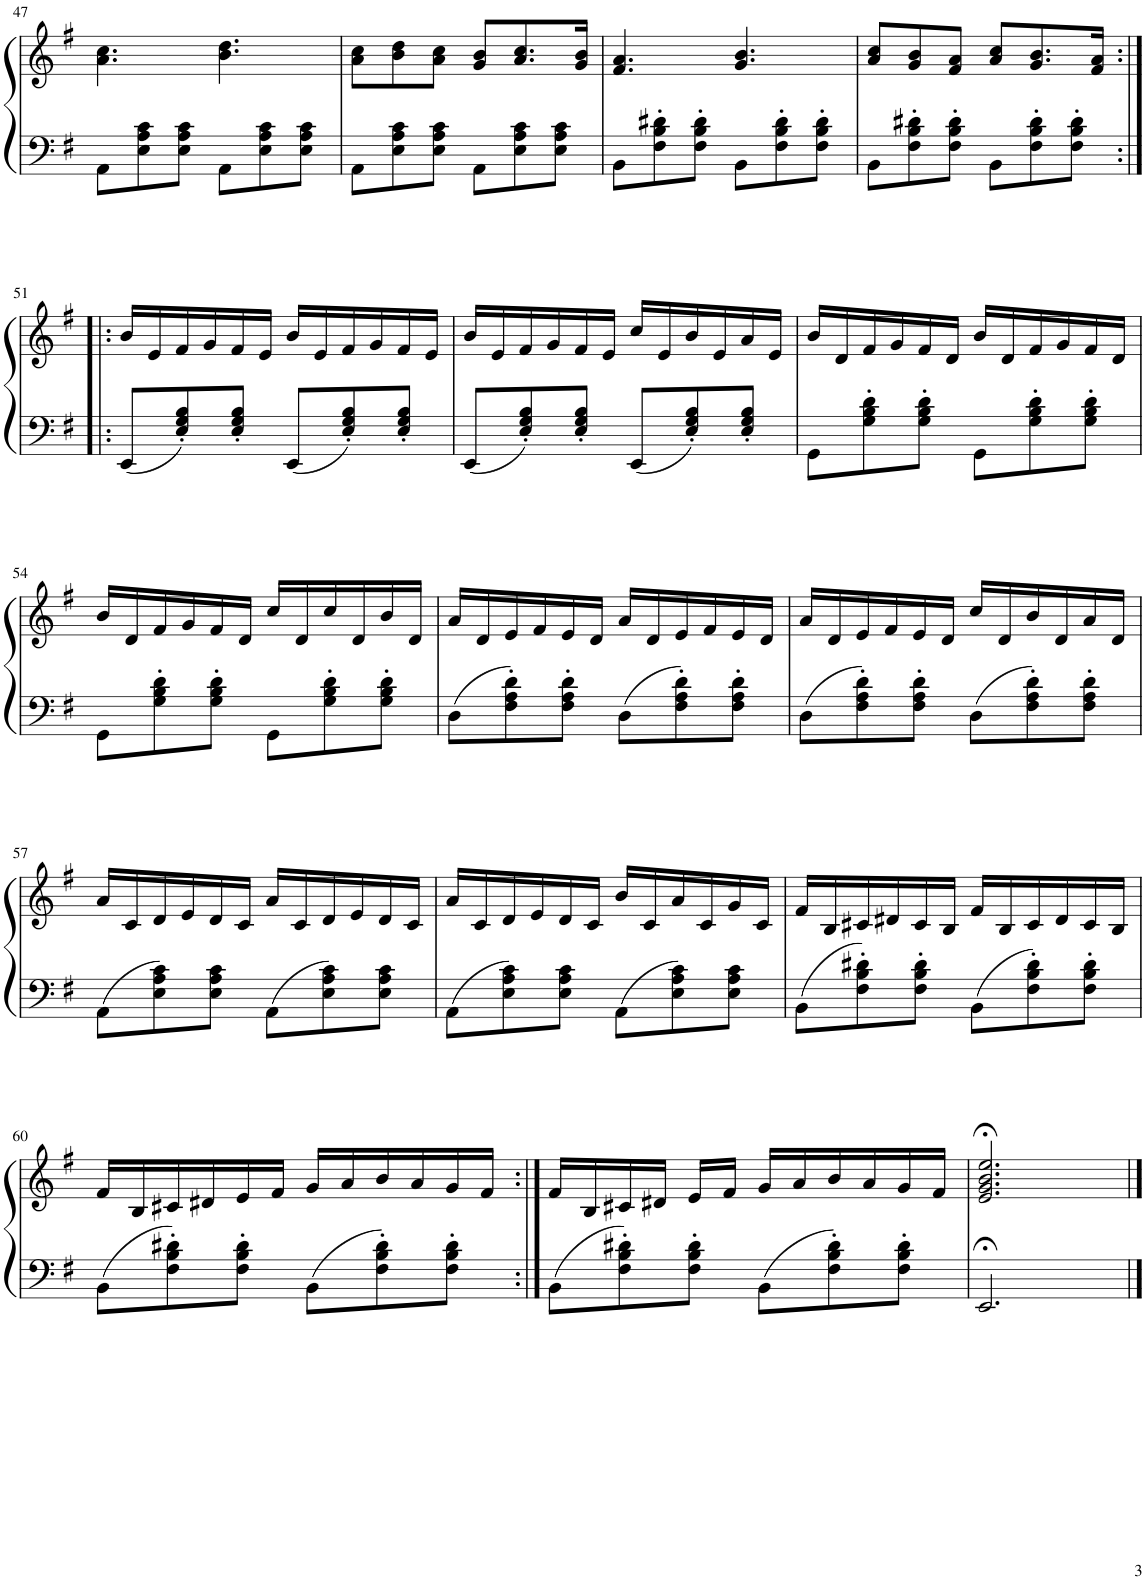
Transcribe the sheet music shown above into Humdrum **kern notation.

**kern	**kern
*part1	*part1
*staff2	*staff1
*I"Piano	*
*I'Pno	*
!!LO:PB:g=z
*clefF4	*clefG2
*k[f#]	*k[f#]
*M6/8	*M6/8
=47	=47
8AA\L	4.a\ 4.cc\
8E\ 8A\ 8c\	.
8E\ 8A\ 8c\J	.
8AA\L	4.b\ 4.dd\
8E\ 8A\ 8c\	.
8E\ 8A\ 8c\J	.
=48	=48
8AA\L	8a\ 8cc\L
8E\ 8A\ 8c\	8b\ 8dd\
8E\ 8A\ 8c\J	8a\ 8cc\J
8AA\L	8g/ 8b/L
8E\ 8A\ 8c\	8.a/ 8.cc/
8E\ 8A\ 8c\J	.
.	16g/ 16b/Jk
=49	=49
8BB\L	4.f#/ 4.a/
8F#\' 8B\' 8d#X\'	.
8F#\' 8B\' 8d#\'J	.
8BB\L	4.g/ 4.b/
8F#\' 8B\' 8d#\'	.
8F#\' 8B\' 8d#\'J	.
=50	=50
8BB\L	8a/ 8cc/L
8F#\' 8B\' 8d#X\'	8g/ 8b/
8F#\' 8B\' 8d#\'J	8f#/ 8a/J
8BB\L	8a/ 8cc/L
8F#\' 8B\' 8d#\'	8.g/ 8.b/
8F#\' 8B\' 8d#\'J	.
.	16f#/ 16a/Jk
!!LO:LB:g=z
=51:|!|:	=51:|!|:
8EE/L	16b/LL
.	16e/
8E/' 8G/' 8B/'	16f#/
.	16g/
8E/' 8G/' 8B/'J	16f#/
.	16e/JJ
8EE/L	16b/LL
.	16e/
8E/' 8G/' 8B/'	16f#/
.	16g/
8E/' 8G/' 8B/'J	16f#/
.	16e/JJ
=52	=52
8EE/L	16b/LL
.	16e/
8E/' 8G/' 8B/'	16f#/
.	16g/
8E/' 8G/' 8B/'J	16f#/
.	16e/JJ
8EE/L	16cc/LL
.	16e/
8E/' 8G/' 8B/'	16b/
.	16e/
8E/' 8G/' 8B/'J	16a/
.	16e/JJ
=53	=53
8GG\L	16b/LL
.	16d/
8G\' 8B\' 8d\'	16f#/
.	16g/
8G\' 8B\' 8d\'J	16f#/
.	16d/JJ
8GG\L	16b/LL
.	16d/
8G\' 8B\' 8d\'	16f#/
.	16g/
8G\' 8B\' 8d\'J	16f#/
.	16d/JJ
!!LO:LB:g=z
=54	=54
8GG\L	16b/LL
.	16d/
8G\' 8B\' 8d\'	16f#/
.	16g/
8G\' 8B\' 8d\'J	16f#/
.	16d/JJ
8GG\L	16cc/LL
.	16d/
8G\' 8B\' 8d\'	16cc/
.	16d/
8G\' 8B\' 8d\'J	16b/
.	16d/JJ
=55	=55
8D\L	16a/LL
.	16d/
8F#\' 8A\' 8d\'	16e/
.	16f#/
8F#\' 8A\' 8d\'J	16e/
.	16d/JJ
8D\L	16a/LL
.	16d/
8F#\' 8A\' 8d\'	16e/
.	16f#/
8F#\' 8A\' 8d\'J	16e/
.	16d/JJ
=56	=56
8D\L	16a/LL
.	16d/
8F#\' 8A\' 8d\'	16e/
.	16f#/
8F#\' 8A\' 8d\'J	16e/
.	16d/JJ
8D\L	16cc/LL
.	16d/
8F#\' 8A\' 8d\'	16b/
.	16d/
8F#\' 8A\' 8d\'J	16a/
.	16d/JJ
!!LO:LB:g=z
=57	=57
8AA\L	16a/LL
.	16c/
8E\ 8A\ 8c\	16d/
.	16e/
8E\ 8A\ 8c\J	16d/
.	16c/JJ
8AA\L	16a/LL
.	16c/
8E\ 8A\ 8c\	16d/
.	16e/
8E\ 8A\ 8c\J	16d/
.	16c/JJ
=58	=58
8AA\L	16a/LL
.	16c/
8E\ 8A\ 8c\	16d/
.	16e/
8E\ 8A\ 8c\J	16d/
.	16c/JJ
8AA\L	16b/LL
.	16c/
8E\ 8A\ 8c\	16a/
.	16c/
8E\ 8A\ 8c\J	16g/
.	16c/JJ
=59	=59
8BB\L	16f#/LL
.	16B/
8F#\' 8B\' 8d#X\'	16c#X/
.	16d#X/
8F#\' 8B\' 8d#\'J	16c#/
.	16B/JJ
8BB\L	16f#/LL
.	16B/
8F#\' 8B\' 8d#\'	16c#/
.	16d#/
8F#\' 8B\' 8d#\'J	16c#/
.	16B/JJ
!!LO:LB:g=z
=60	=60
8BB\L	16f#/LL
.	16B/
8F#\' 8B\' 8d#X\'	16c#X/
.	16d#X/
8F#\' 8B\' 8d#\'J	16e/
.	16f#/JJ
8BB\L	16g/LL
.	16a/
8F#\' 8B\' 8d#\'	16b/
.	16a/
8F#\' 8B\' 8d#\'J	16g/
.	16f#/JJ
=61:|!	=61:|!
8BB\L	16f#/LL
.	16B/
8F#\' 8B\' 8d#X\'	16c#X/
.	16d#X/JJ
8F#\' 8B\' 8d#\'J	16e/LL
.	16f#/JJ
8BB\L	16g/LL
.	16a/
8F#\' 8B\' 8d#\'	16b/
.	16a/
8F#\' 8B\' 8d#\'J	16g/
.	16f#/JJ
=62	=62
2.EE;</	2.e/;< 2.g/;< 2.b/;< 2.ee/;<
==	==
*-	*-
